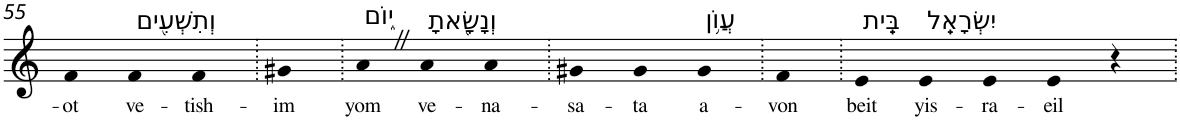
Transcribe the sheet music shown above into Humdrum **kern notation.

**kern	**text
*part1	*part1
*staff1	*staff1
*I"Piano	*
*I'Pno	*
!!LO:PB:g=z
*clefG2	*
*k[]	*
=55	=55
!	!LO:LY:b
4f	-ot
!LO:TX:a:t=וְתִשְׁעִ֖ים	!
!	!LO:LY:b
4f	ve-
!	!LO:LY:b
4f	-tish-
=56.	=56.
!	!LO:LY:b
4g#X	-im
=57.	=57.
!LO:TX:a:t=י֑וֹם	!
!	!LO:LY:b
4aZ	yom
!LO:TX:a:t=וְנָשָׂ֖אתָ	!
!	!LO:LY:b
4a	ve-
!	!LO:LY:b
4a	-na-
=58.	=58.
!	!LO:LY:b
4g#X	-sa-
!	!LO:LY:b
4g#	-ta
!LO:TX:a:t=עֲוֺ֥ן	!
!	!LO:LY:b
4g#	a-
=59.	=59.
!	!LO:LY:b
4f	-von
=60.	=60.
!LO:TX:a:t=בֵּֽית	!
!	!LO:LY:b
4e	beit
!LO:TX:a:t=יִשְׂרָאֵֽל	!
!	!LO:LY:b
4e	yis-
!	!LO:LY:b
4e	-ra-
!	!LO:LY:b
4e	-eil
4r	.
=.	=.
*-	*-
